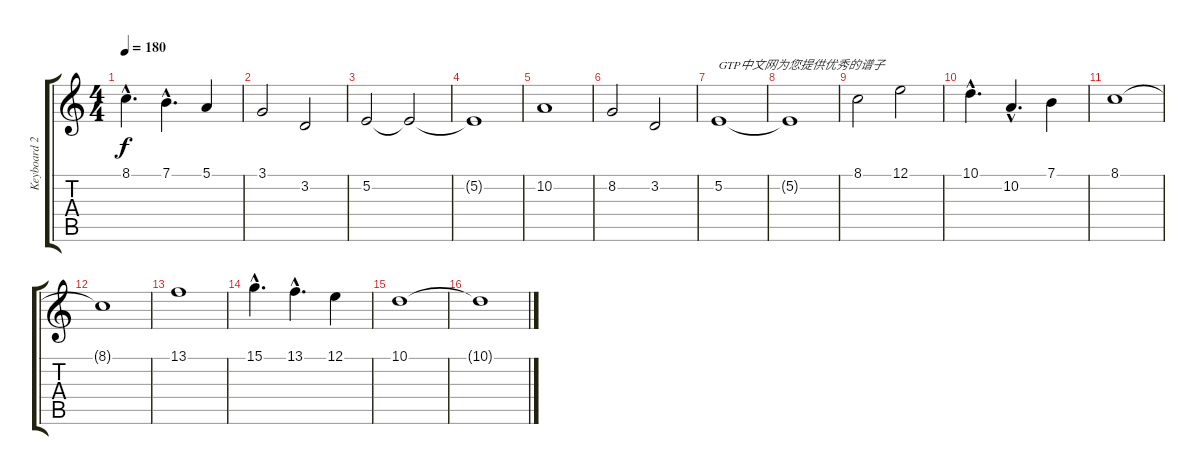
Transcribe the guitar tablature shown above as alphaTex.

\track ("Keyboard 2." "Keyboard 2") {instrument choiraahs}
\staff {score tabs}
\tuning (E4 B3 G3 D3 A2 E2) {hide}
\ts (4 4)
\tempo 180
\tempo 160
\tempo 180
\clef g2
\ks c
8.1{hac}.4{d dy f instrument choiraahs} 7.1{hac}.4{d} 5.1.4 |
3.1.2 3.2.2 |
5.2.2 5.2{t}.2 |
5.2{t}.1 |
10.2.1 |
8.2.2 3.2.2 |
5.2.1{txt "GTP中文网为您提供优秀的谱子"} |
5.2{t}.1 |
8.1.2 12.1.2 |
10.1{hac}.4{d} 10.2{hac}.4{d} 7.1.4 |
8.1.1 |
8.1{t}.1 |
13.1.1 |
15.1{hac}.4{d} 13.1{hac}.4{d} 12.1.4 |
10.1.1 |
10.1{t}.1
